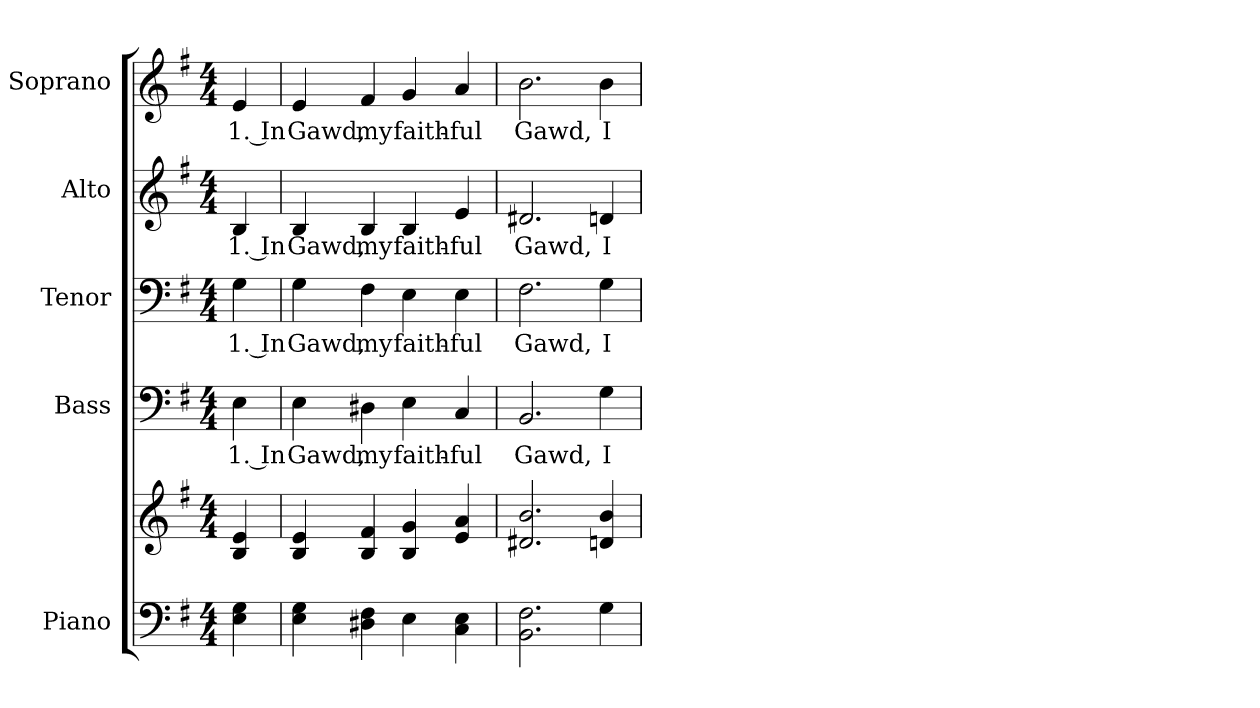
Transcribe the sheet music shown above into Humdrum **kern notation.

**kern	**kern	**kern	**text	**kern	**text	**kern	**text	**kern	**text
*part5	*part5	*part4	*part4	*part3	*part3	*part2	*part2	*part1	*part1
*staff6	*staff5	*staff4	*staff4	*staff3	*staff3	*staff2	*staff2	*staff1	*staff1
*I"Piano	*	*I"Bass	*	*I"Tenor	*	*I"Alto	*	*I"Soprano	*
*I'Pno.	*	*I'B.	*	*I'T.	*	*I'A.	*	*I'S.	*
!!LO:PB:g=z
*clefF4	*clefG2	*clefF4	*	*clefF4	*	*clefG2	*	*clefG2	*
*k[f#]	*k[f#]	*k[f#]	*	*k[f#]	*	*k[f#]	*	*k[f#]	*
*G:	*G:	*G:	*	*G:	*	*G:	*	*G:	*
*M4/4	*M4/4	*M4/4	*	*M4/4	*	*M4/4	*	*M4/4	*
*MM140	*MM140	*MM140	*	*MM140	*	*MM140	*	*MM140	*
=1	=1	=1	=1	=1	=1	=1	=1	=1	=1
!	!	!	!LO:LY:b:color=#000000	!	!	!	!	!	!
!	!	!	!	!	!LO:LY:b:color=#000000	!	!	!	!
!	!	!	!	!	!	!	!LO:LY:b:color=#000000	!	!
!	!	!	!	!	!	!	!	!	!LO:LY:b:color=#000000
4Ei\ 4Gi	4Bi/ 4ei	4Ei\	1. In	4Gi\	1. In	4Bi/	1. In	4ei/	1. In
=2	=2	=2	=2	=2	=2	=2	=2	=2	=2
!	!	!	!LO:LY:b:color=#000000	!	!	!	!	!	!
!	!	!	!	!	!LO:LY:b:color=#000000	!	!	!	!
!	!	!	!	!	!	!	!LO:LY:b:color=#000000	!	!
!	!	!	!	!	!	!	!	!	!LO:LY:b:color=#000000
4Ei\ 4Gi	4Bi/ 4ei	4Ei\	Gawd,	4Gi\	Gawd,	4Bi/	Gawd,	4ei/	Gawd,
!	!	!	!LO:LY:b:color=#000000	!	!	!	!	!	!
!	!	!	!	!	!LO:LY:b:color=#000000	!	!	!	!
!	!	!	!	!	!	!	!LO:LY:b:color=#000000	!	!
!	!	!	!	!	!	!	!	!	!LO:LY:b:color=#000000
4D#Xi\ 4F#i	4Bi/ 4f#i	4D#Xi\	my	4F#i\	my	4Bi/	my	4f#i/	my
!	!	!	!LO:LY:b:color=#000000	!	!	!	!	!	!
!	!	!	!	!	!LO:LY:b:color=#000000	!	!	!	!
!	!	!	!	!	!	!	!LO:LY:b:color=#000000	!	!
!	!	!	!	!	!	!	!	!	!LO:LY:b:color=#000000
4Ei\	4Bi/ 4gi	4Ei\	faith-	4Ei\	faith-	4Bi/	faith-	4gi/	faith-
!	!	!	!LO:LY:b:color=#000000	!	!	!	!	!	!
!	!	!	!	!	!LO:LY:b:color=#000000	!	!	!	!
!	!	!	!	!	!	!	!LO:LY:b:color=#000000	!	!
!	!	!	!	!	!	!	!	!	!LO:LY:b:color=#000000
4Ci\ 4Ei	4ei/ 4ai	4Ci/	-ful	4Ei\	-ful	4ei/	-ful	4ai/	-ful
!!LO:PB:g=z
=3	=3	=3	=3	=3	=3	=3	=3	=3	=3
!	!	!	!LO:LY:b:color=#000000	!	!	!	!	!	!
!	!	!	!	!	!LO:LY:b:color=#000000	!	!	!	!
!	!	!	!	!	!	!	!LO:LY:b:color=#000000	!	!
!	!	!	!	!	!	!	!	!	!LO:LY:b:color=#000000
2.BBi\ 2.F#i	2.d#Xi/ 2.bi	2.BBi/	Gawd,	2.F#i\	Gawd,	2.d#Xi/	Gawd,	2.bi\	Gawd,
!	!	!	!LO:LY:b:color=#000000	!	!	!	!	!	!
!	!	!	!	!	!LO:LY:b:color=#000000	!	!	!	!
!	!	!	!	!	!	!	!LO:LY:b:color=#000000	!	!
!	!	!	!	!	!	!	!	!	!LO:LY:b:color=#000000
4Gi\	4dni/ 4bi	4Gi\	I	4Gi\	I	4dni/	I	4bi\	I
=	=	=	=	=	=	=	=	=	=
*-	*-	*-	*-	*-	*-	*-	*-	*-	*-
